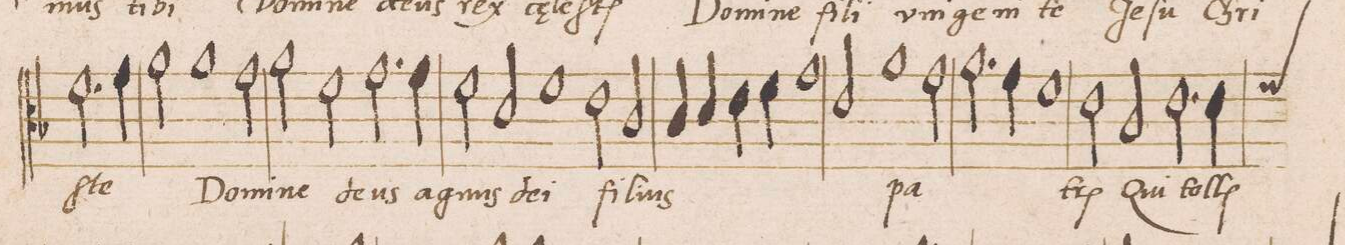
**kern	**text
*I"ALTVS	*
*clefC3	*
*k[b-]	*
*met(C|)	*
*M2/1	*
2.f\	-ſte
4g\	.
2a\	.
1a\	Do-
=32-	=32-
2g\	-mi-
2a\	-ne
2f\	de-
=33-	=33-
2.g\	-us
4g\	ag-
2f\	-nus
2d/	de-
=34-	=34-
1f	-i
2e\	fi-
2c/	-li-
=35-	=35-
4c/	-us
4d/	.
4e\	.
4f\	.
1g	.
=36-	=36-
2e/	.
1a	pa-
2g\	.
=37-	=37-
2.a\	.
4g\	.
1f	.
=38-	=38-
2e\	-triſ
2c/	Qui
2.e\	tol-
*custos:f	*
4e\	-lis
=39-	=39-
*-	*-
